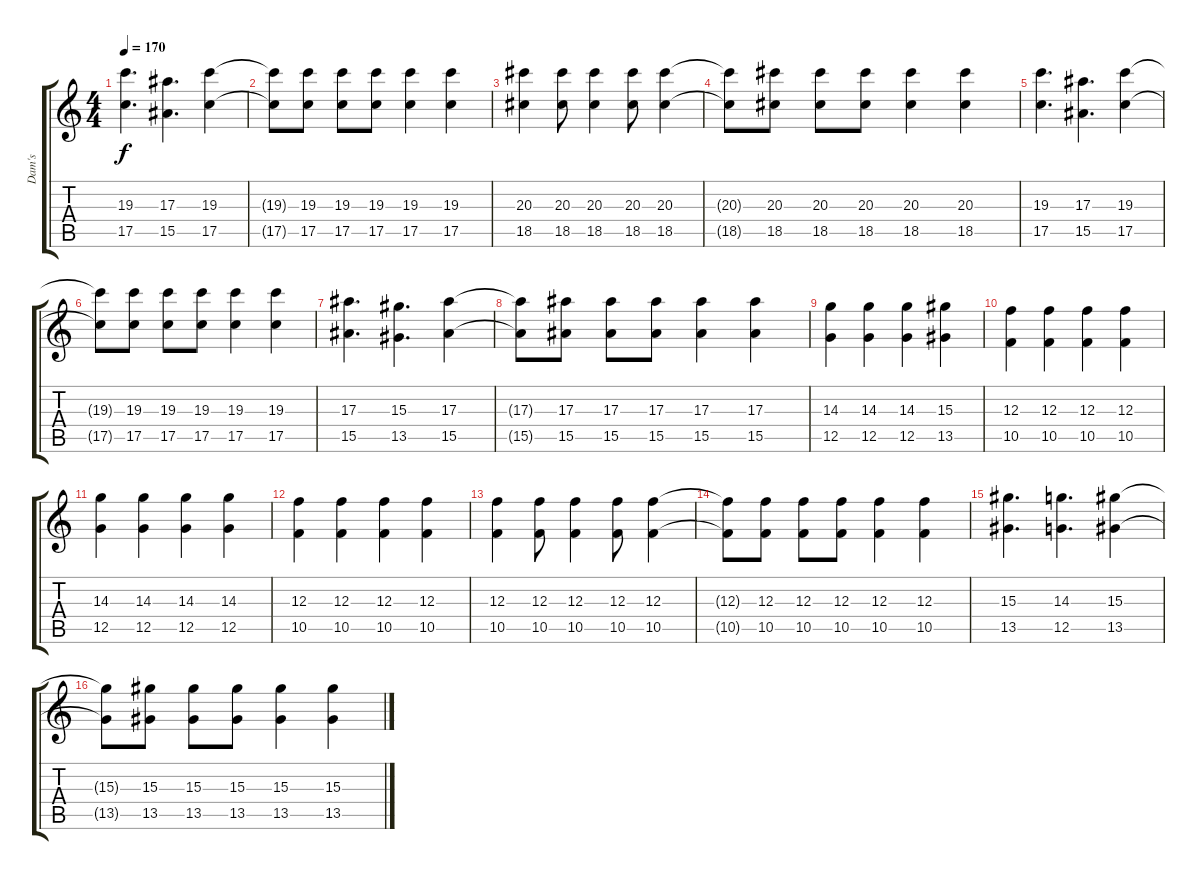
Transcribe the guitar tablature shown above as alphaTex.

\track ("Dam's" "Dam's") {instrument distortionguitar}
\staff {score tabs}
\tuning (D4 A3 F3 C3 G2 C2) {hide}
\ts (4 4)
\tempo 170
\clef g2
\ks c
(19.3 17.5).4{d dy f} (17.3 15.5).4{d} (19.3 17.5).4 |
(19.3{t} 17.5{t}).8 (19.3 17.5).8 (19.3 17.5).8 (19.3 17.5).8 (19.3 17.5).4 (19.3 17.5).4 |
(20.3 18.5).4 (20.3 18.5).8 (20.3 18.5).4 (20.3 18.5).8 (20.3 18.5).4 |
(20.3{t} 18.5{t}).8 (20.3 18.5).8 (20.3 18.5).8 (20.3 18.5).8 (20.3 18.5).4 (20.3 18.5).4 |
(19.3 17.5).4{d} (17.3 15.5).4{d} (19.3 17.5).4 |
(19.3{t} 17.5{t}).8 (19.3 17.5).8 (19.3 17.5).8 (19.3 17.5).8 (19.3 17.5).4 (19.3 17.5).4 |
(17.3 15.5).4{d} (15.3 13.5).4{d} (17.3 15.5).4 |
(17.3{t} 15.5{t}).8 (17.3 15.5).8 (17.3 15.5).8 (17.3 15.5).8 (17.3 15.5).4 (17.3 15.5).4 |
(14.3 12.5).4 (14.3 12.5).4 (14.3 12.5).4 (15.3 13.5).4 |
(12.3 10.5).4 (12.3 10.5).4 (12.3 10.5).4 (12.3 10.5).4 |
(14.3 12.5).4 (14.3 12.5).4 (14.3 12.5).4 (14.3 12.5).4 |
(12.3 10.5).4 (12.3 10.5).4 (12.3 10.5).4 (12.3 10.5).4 |
(12.3 10.5).4 (12.3 10.5).8 (12.3 10.5).4 (12.3 10.5).8 (12.3 10.5).4 |
(12.3{t} 10.5{t}).8 (12.3 10.5).8 (12.3 10.5).8 (12.3 10.5).8 (12.3 10.5).4 (12.3 10.5).4 |
(15.3 13.5).4{d} (14.3 12.5).4{d} (15.3 13.5).4 |
(15.3{t} 13.5{t}).8 (15.3 13.5).8 (15.3 13.5).8 (15.3 13.5).8 (15.3 13.5).4 (15.3 13.5).4
